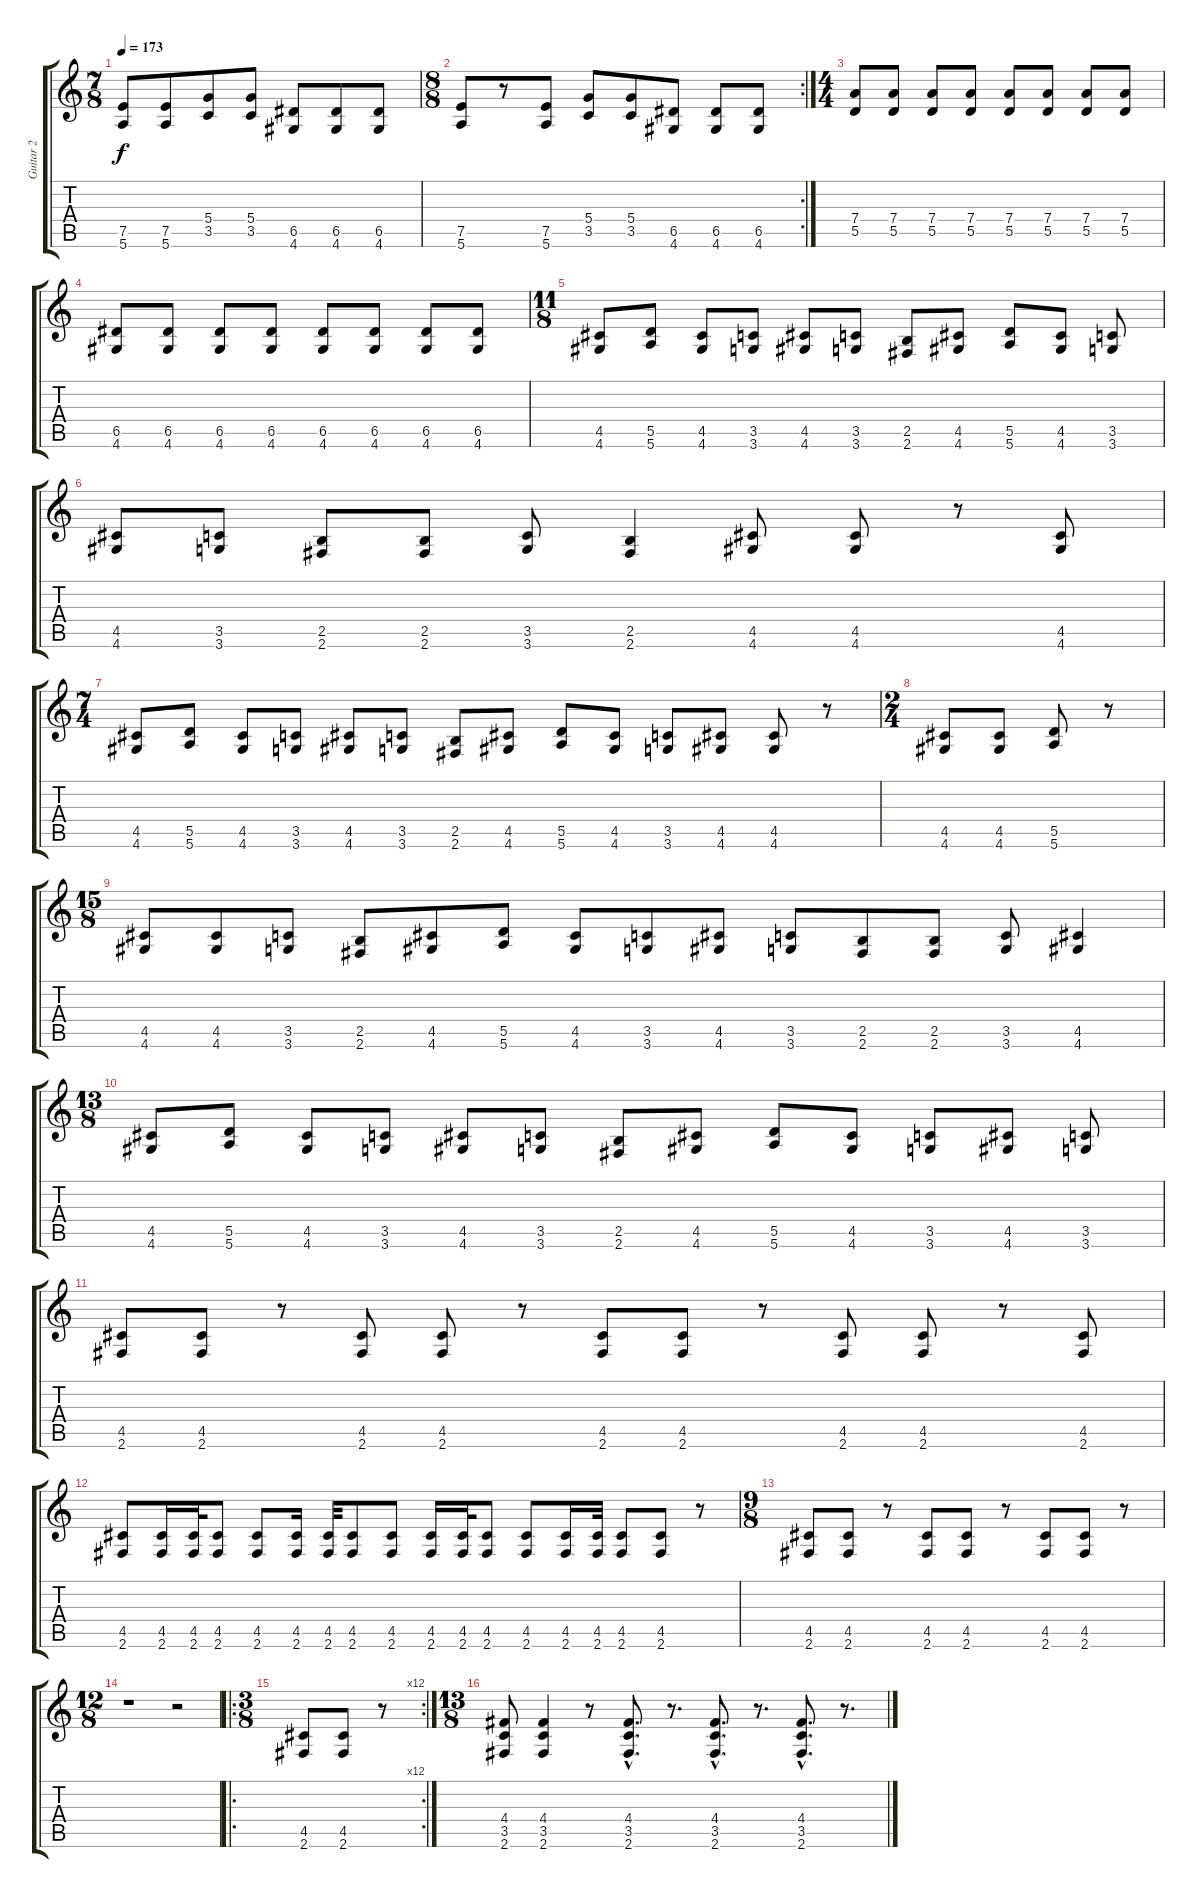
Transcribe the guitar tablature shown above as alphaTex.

\track ("Guitar 2" "Guitar 2") {instrument distortionguitar}
\staff {score tabs}
\tuning (E4 B3 G3 D3 A2 E2) {hide}
\ts (7 8)
\tempo 173
\clef g2
\ks c
(7.5 5.6).8{dy f} (7.5 5.6).8 (5.4 3.5).8 (5.4 3.5).8 (6.5 4.6).8 (6.5 4.6).8 (6.5 4.6).8 |
\rc 2
\ts (8 8)
(7.5 5.6).8 r.8 (7.5 5.6).8 (5.4 3.5).8 (5.4 3.5).8 (6.5 4.6).8 (6.5 4.6).8 (6.5 4.6).8 |
\ts (4 4)
(7.4 5.5).8 (7.4 5.5).8 (7.4 5.5).8 (7.4 5.5).8 (7.4 5.5).8 (7.4 5.5).8 (7.4 5.5).8 (7.4 5.5).8 |
(6.5 4.6).8 (6.5 4.6).8 (6.5 4.6).8 (6.5 4.6).8 (6.5 4.6).8 (6.5 4.6).8 (6.5 4.6).8 (6.5 4.6).8 |
\ts (11 8)
(4.5 4.6).8 (5.5 5.6).8 (4.5 4.6).8 (3.5 3.6).8 (4.5 4.6).8 (3.5 3.6).8 (2.5 2.6).8 (4.5 4.6).8 (5.5 5.6).8 (4.5 4.6).8 (3.5 3.6).8 |
(4.5 4.6).8 (3.5 3.6).8 (2.5 2.6).8 (2.5 2.6).8 (3.5 3.6).8 (2.5 2.6).4 (4.5 4.6).8 (4.5 4.6).8 r.8 (4.5 4.6).8 |
\ts (7 4)
(4.5 4.6).8 (5.5 5.6).8 (4.5 4.6).8 (3.5 3.6).8 (4.5 4.6).8 (3.5 3.6).8 (2.5 2.6).8 (4.5 4.6).8 (5.5 5.6).8 (4.5 4.6).8 (3.5 3.6).8 (4.5 4.6).8 (4.5 4.6).8 r.8 |
\ts (2 4)
(4.5 4.6).8 (4.5 4.6).8 (5.5 5.6).8 r.8 |
\ts (15 8)
(4.5 4.6).8 (4.5 4.6).8 (3.5 3.6).8 (2.5 2.6).8 (4.5 4.6).8 (5.5 5.6).8 (4.5 4.6).8 (3.5 3.6).8 (4.5 4.6).8 (3.5 3.6).8 (2.5 2.6).8 (2.5 2.6).8 (3.5 3.6).8 (4.5 4.6).4 |
\ts (13 8)
(4.5 4.6).8 (5.5 5.6).8 (4.5 4.6).8 (3.5 3.6).8 (4.5 4.6).8 (3.5 3.6).8 (2.5 2.6).8 (4.5 4.6).8 (5.5 5.6).8 (4.5 4.6).8 (3.5 3.6).8 (4.5 4.6).8 (3.5 3.6).8 |
(4.5 2.6).8 (4.5 2.6).8 r.8 (4.5 2.6).8 (4.5 2.6).8 r.8 (4.5 2.6).8 (4.5 2.6).8 r.8 (4.5 2.6).8 (4.5 2.6).8 r.8 (4.5 2.6).8 |
(4.5 2.6).8 (4.5 2.6).16 (4.5 2.6).32 (4.5 2.6).8 (4.5 2.6).8 (4.5 2.6).16 (4.5 2.6).32 (4.5 2.6).8 (4.5 2.6).8 (4.5 2.6).16 (4.5 2.6).32 (4.5 2.6).8 (4.5 2.6).8 (4.5 2.6).16 (4.5 2.6).32 (4.5 2.6).8 (4.5 2.6).8 r.8 |
\ts (9 8)
(4.5 2.6).8 (4.5 2.6).8 r.8 (4.5 2.6).8 (4.5 2.6).8 r.8 (4.5 2.6).8 (4.5 2.6).8 r.8 |
\ts (12 8)
r.1 r.2 |
\ro
\rc 12
\ts (3 8)
(4.5 2.6).8 (4.5 2.6).8 r.8 |
\ts (13 8)
(4.4 3.5 2.6).8 (4.4 3.5 2.6).4 r.8 (4.4{hac} 3.5{hac} 2.6{hac}).8{d} r.8{d} (4.4{hac} 3.5{hac} 2.6{hac}).8{d} r.8{d} (4.4{hac} 3.5{hac} 2.6{hac}).8{d} r.8{d}
